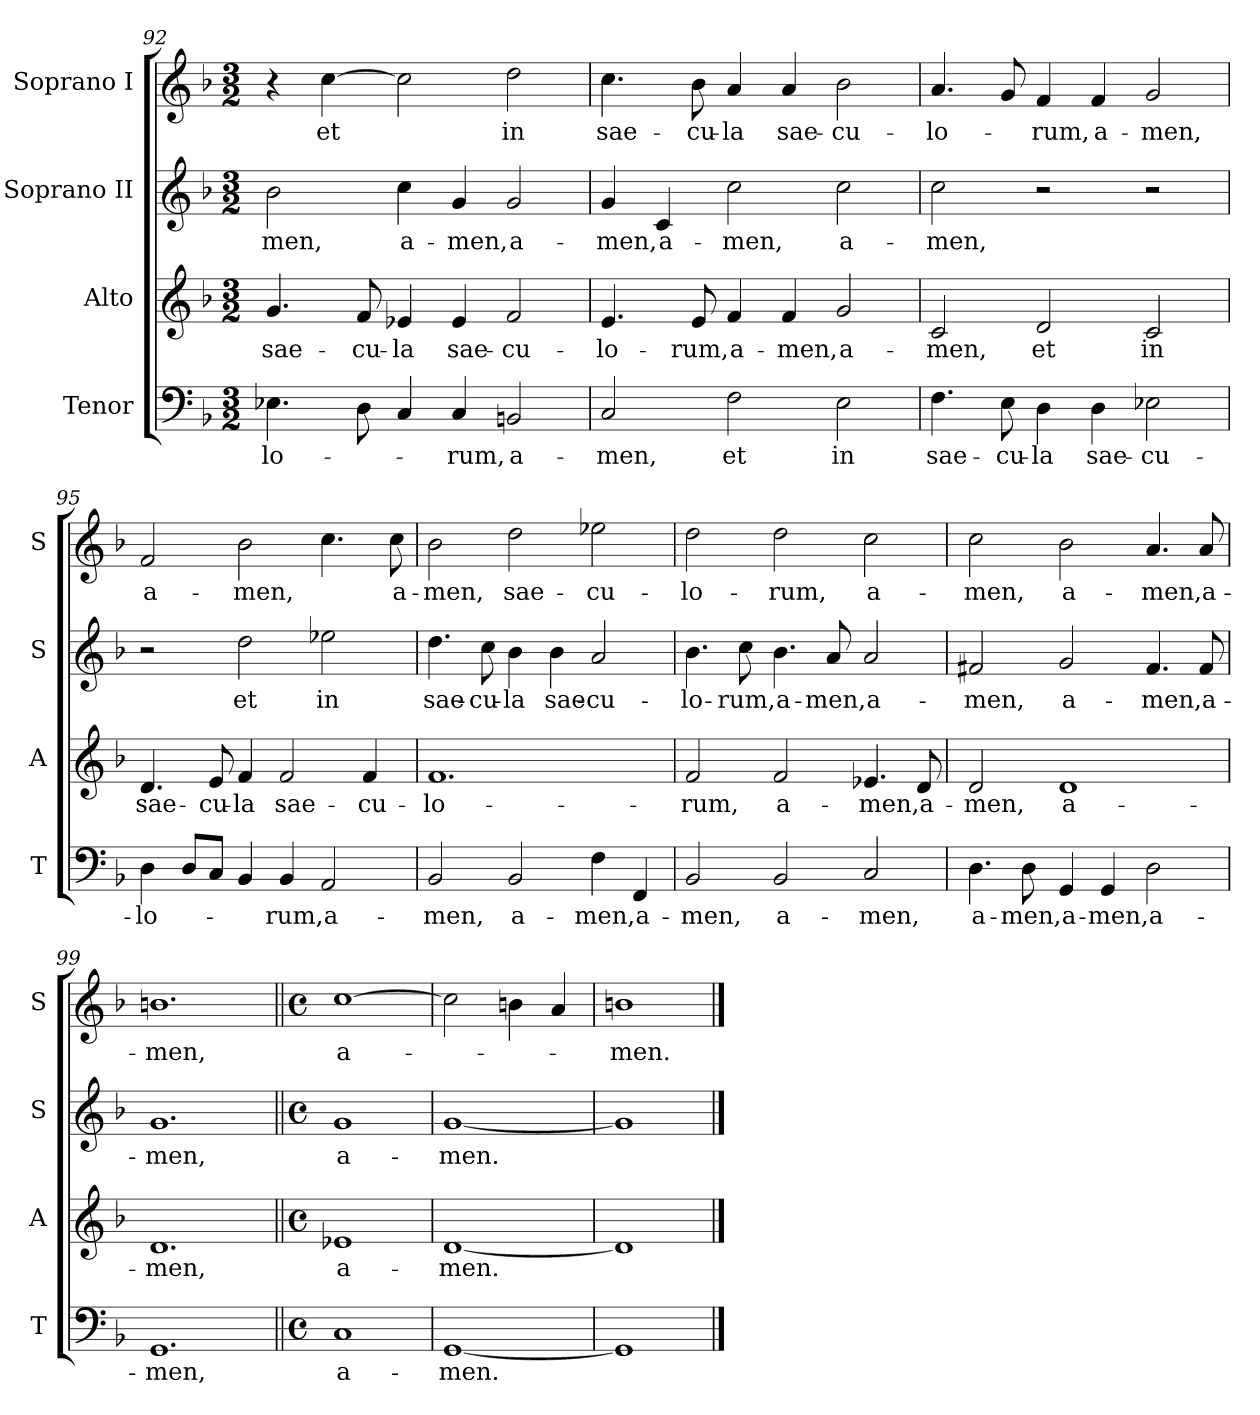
**kern	**text	**kern	**text	**kern	**text	**kern	**text
*part4	*part4	*part3	*part3	*part2	*part2	*part1	*part1
*staff4	*staff4	*staff3	*staff3	*staff2	*staff2	*staff1	*staff1
*I"Tenor	*	*I"Alto	*	*I"Soprano II	*	*I"Soprano I	*
*I'T	*	*I'A	*	*I'S	*	*I'S	*
*clefF4	*	*clefG2	*	*clefG2	*	*clefG2	*
*k[b-]	*	*k[b-]	*	*k[b-]	*	*k[b-]	*
*d:	*	*d:	*	*d:	*	*d:	*
*M3/2	*	*M3/2	*	*M3/2	*	*M3/2	*
=92	=92	=92	=92	=92	=92	=92	=92
!	!LO:LY:b	!	!LO:LY:b	!	!LO:LY:b	!	!
4.E-X\	-lo-	4.g/	sae-	2b-\	-men,	4r	.
!	!	!	!	!	!	!	!LO:LY:b
.	.	.	.	.	.	[4cc\	et
!	!	!	!LO:LY:b	!	!	!	!
8D\	.	8f/	-cu-	.	.	.	.
!	!	!	!LO:LY:b	!	!LO:LY:b	!	!
4C/	.	4e-X/	-la	4cc\	a-	2cc\]	.
!	!LO:LY:b	!	!LO:LY:b	!	!LO:LY:b	!	!
4C/	-rum,	4e-/	sae-	4g/	-men,	.	.
!	!LO:LY:b	!	!LO:LY:b	!	!LO:LY:b	!	!LO:LY:b
2BBn/	a-	2f/	-cu-	2g/	a-	2dd\	in
!!LO:LB:g=z
=93	=93	=93	=93	=93	=93	=93	=93
!	!LO:LY:b	!	!LO:LY:b	!	!LO:LY:b	!	!LO:LY:b
2C/	-men,	4.e/	-lo-	4g/	-men,	4.cc\	sae-
!	!	!	!	!	!LO:LY:b	!	!
.	.	.	.	4c/	a-	.	.
!	!	!	!LO:LY:b	!	!	!	!LO:LY:b
.	.	8e/	-rum,	.	.	8b-\	-cu-
!	!LO:LY:b	!	!LO:LY:b	!	!LO:LY:b	!	!LO:LY:b
2F\	et	4f/	a-	2cc\	-men,	4a/	-la
!	!	!	!LO:LY:b	!	!	!	!LO:LY:b
.	.	4f/	-men,	.	.	4a/	sae-
!	!LO:LY:b	!	!LO:LY:b	!	!LO:LY:b	!	!LO:LY:b
2E\	in	2g/	a-	2cc\	a-	2b-\	-cu-
=94	=94	=94	=94	=94	=94	=94	=94
!	!LO:LY:b	!	!LO:LY:b	!	!LO:LY:b	!	!LO:LY:b
4.F\	sae-	2c/	-men,	2cc\	-men,	4.a/	-lo-
!	!LO:LY:b	!	!	!	!	!	!
8E\	-cu-	.	.	.	.	8g/	.
!	!LO:LY:b	!	!LO:LY:b	!	!	!	!LO:LY:b
4D\	-la	2d/	et	2r	.	4f/	-rum,
!	!LO:LY:b	!	!	!	!	!	!LO:LY:b
4D\	sae-	.	.	.	.	4f/	a-
!	!LO:LY:b	!	!LO:LY:b	!	!	!	!LO:LY:b
2E-X\	-cu-	2c/	in	2r	.	2g/	-men,
=95	=95	=95	=95	=95	=95	=95	=95
!	!LO:LY:b	!	!LO:LY:b	!	!	!	!LO:LY:b
4D\	-lo-	4.d/	sae-	2r	.	2f/	a-
8D/L	.	.	.	.	.	.	.
!	!	!	!LO:LY:b	!	!	!	!
8C/J	.	8e/	-cu-	.	.	.	.
!	!	!	!LO:LY:b	!	!LO:LY:b	!	!LO:LY:b
4BB-/	.	4f/	-la	2dd\	et	2b-\	-men,
!	!LO:LY:b	!	!LO:LY:b	!	!	!	!
4BB-/	-rum,	2f/	sae-	.	.	.	.
!	!LO:LY:b	!	!	!	!LO:LY:b	!	!
2AA/	a-	.	.	2ee-X\	in	4.cc\	.
!	!	!	!LO:LY:b	!	!	!	!
.	.	4f/	-cu-	.	.	.	.
!	!	!	!	!	!	!	!LO:LY:b
.	.	.	.	.	.	8cc\	a-
=96	=96	=96	=96	=96	=96	=96	=96
!	!LO:LY:b	!	!LO:LY:b	!	!LO:LY:b	!	!LO:LY:b
2BB-/	-men,	1.f	-lo-	4.dd\	sae-	2b-\	-men,
!	!	!	!	!	!LO:LY:b	!	!
.	.	.	.	8cc\	-cu-	.	.
!	!LO:LY:b	!	!	!	!LO:LY:b	!	!LO:LY:b
2BB-/	a-	.	.	4b-\	-la	2dd\	sae-
!	!	!	!	!	!LO:LY:b	!	!
.	.	.	.	4b-\	sae-	.	.
!	!LO:LY:b	!	!	!	!LO:LY:b	!	!LO:LY:b
4F\	-men,	.	.	2a/	-cu-	2ee-X\	-cu-
!	!LO:LY:b	!	!	!	!	!	!
4FF/	a-	.	.	.	.	.	.
!!LO:LB:g=z
=97	=97	=97	=97	=97	=97	=97	=97
!	!LO:LY:b	!	!LO:LY:b	!	!LO:LY:b	!	!LO:LY:b
2BB-/	-men,	2f/	-rum,	4.b-\	-lo-	2dd\	-lo-
!	!	!	!	!	!LO:LY:b	!	!
.	.	.	.	8cc\	-rum,	.	.
!	!LO:LY:b	!	!LO:LY:b	!	!LO:LY:b	!	!LO:LY:b
2BB-/	a-	2f/	a-	4.b-\	a-	2dd\	-rum,
!	!	!	!	!	!LO:LY:b	!	!
.	.	.	.	8a/	-men,	.	.
!	!LO:LY:b	!	!LO:LY:b	!	!LO:LY:b	!	!LO:LY:b
2C/	-men,	4.e-X/	-men,	2a/	a-	2cc\	a-
!	!	!	!LO:LY:b	!	!	!	!
.	.	8d/	a-	.	.	.	.
=98	=98	=98	=98	=98	=98	=98	=98
!	!LO:LY:b	!	!LO:LY:b	!	!LO:LY:b	!	!LO:LY:b
4.D\	a-	2d/	-men,	2f#X/	-men,	2cc\	-men,
!	!LO:LY:b	!	!	!	!	!	!
8D\	-men,	.	.	.	.	.	.
!	!LO:LY:b	!	!LO:LY:b	!	!LO:LY:b	!	!LO:LY:b
4GG/	a-	1d	a-	2g/	a-	2b-\	a-
!	!LO:LY:b	!	!	!	!	!	!
4GG/	-men,	.	.	.	.	.	.
!	!LO:LY:b	!	!	!	!LO:LY:b	!	!LO:LY:b
2D\	a-	.	.	4.f#/	-men,	4.a/	-men,
!	!	!	!	!	!LO:LY:b	!	!LO:LY:b
.	.	.	.	8f#/	a-	8a/	a-
=99	=99	=99	=99	=99	=99	=99	=99
!	!LO:LY:b	!	!LO:LY:b	!	!LO:LY:b	!	!LO:LY:b
1.GG	-men,	1.d	-men,	1.g	-men,	1.bn	-men,
=100||	=100||	=100||	=100||	=100||	=100||	=100||	=100||
*M4/4	*	*M4/4	*	*M4/4	*	*M4/4	*
*met(c)	*	*met(c)	*	*met(c)	*	*met(c)	*
!	!LO:LY:b	!	!LO:LY:b	!	!LO:LY:b	!	!LO:LY:b
1C	a-	1e-X	a-	1g	a-	[1cc	a-
=101	=101	=101	=101	=101	=101	=101	=101
!	!LO:LY:b	!	!LO:LY:b	!	!LO:LY:b	!	!
[1GG	-men.	[1d	-men.	[1g	-men.	2cc\]	.
.	.	.	.	.	.	4bn\	.
.	.	.	.	.	.	4a/	.
=102	=102	=102	=102	=102	=102	=102	=102
!	!	!	!	!	!	!	!LO:LY:b
1GG]	.	1d]	.	1g]	.	1bn	-men.
==	==	==	==	==	==	==	==
*-	*-	*-	*-	*-	*-	*-	*-
